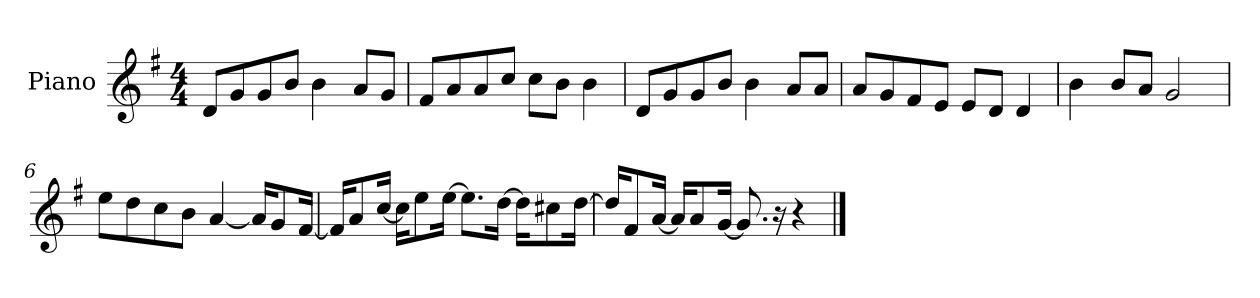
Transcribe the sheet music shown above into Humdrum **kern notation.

**kern
*part1
*staff1
*I"Piano
*I'P-no
*clefG2
*k[f#]
*M4/4
*MM90
=1
8d/L
8g/
8g/
8b/J
4b\
8a/L
8g/J
=2
8f#/L
8a/
8a/
8cc/J
8cc\L
8b\J
4b\
=3
8d/L
8g/
8g/
8b/J
4b\
8a/L
8a/J
=4
8a/L
8g/
8f#/
8e/J
8e/L
8d/J
4d/
=5
4b\
8b/L
8a/J
2g/
!!LO:LB:g=z
=6
8ee\L
8dd\
8cc\
8b\J
[4a/
16a/KL]
8g/
[16f#/Jk
=7
16f#/KL]
8a/
[16cc/Jk
16cc\KL]
8ee\
[16ee\Jk
8.ee\L]
[16dd\Jk
16dd\KL]
8cc#X\
[16dd\Jk
=8
16dd/KL]
8f#/
[16a/Jk
16a/KL]
8a/
[16g/Jk
8.g/]
16r
4r
==
*-
